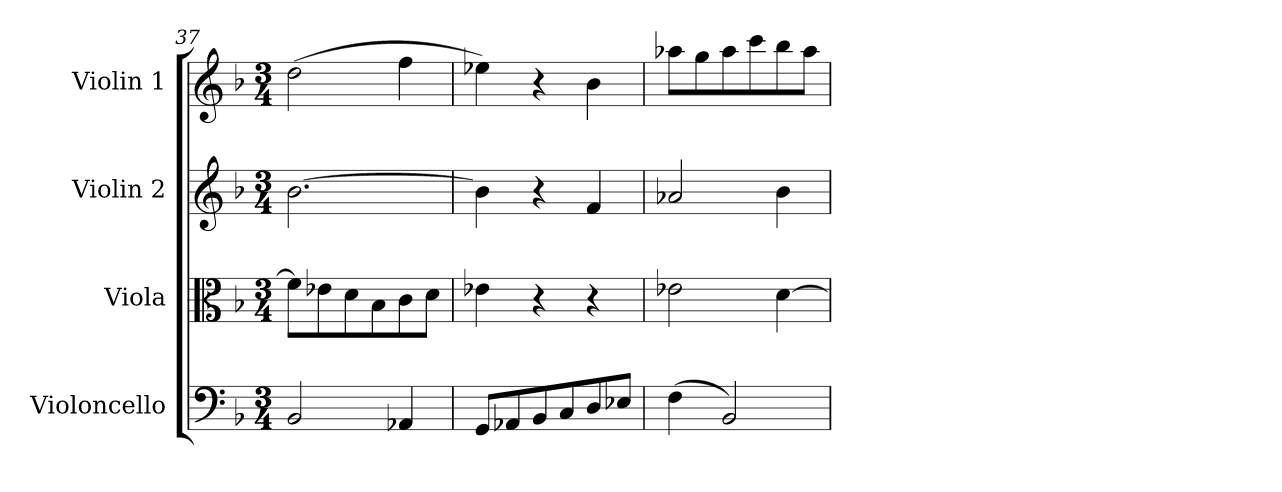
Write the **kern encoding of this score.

**kern	**kern	**kern	**kern
*part4	*part3	*part2	*part1
*staff4	*staff3	*staff2	*staff1
*I"Violoncello	*I"Viola	*I"Violin 2	*I"Violin 1
*I'Vc	*I'Vla	*I'Vln	*I'Vln
*clefF4	*clefC3	*clefG2	*clefG2
*k[b-]	*k[b-]	*k[b-]	*k[b-]
*M3/4	*M3/4	*M3/4	*M3/4
=37	=37	=37	=37
2BB-/	8f\L]	[2.b-\	(2dd\
.	8e-X\	.	.
.	8d\	.	.
.	8B-\	.	.
4AA-X/	8c\	.	4ff\
.	8d\J	.	.
=38	=38	=38	=38
8GG/L	4e-X\	4b-\]	4ee-X\)
8AA-X/	.	.	.
8BB-/	4r	4r	4r
8C/	.	.	.
8D/	4r	4f/	4b-\
8E-X/J	.	.	.
=39	=39	=39	=39
(4F\	2e-X\	2a-X/	8aa-X\L
.	.	.	8gg\
2BB-/)	.	.	8aa-\
.	.	.	8ccc\
.	[4d\	4b-\	8bb-\
.	.	.	8aa-\J
=	=	=	=
*-	*-	*-	*-
